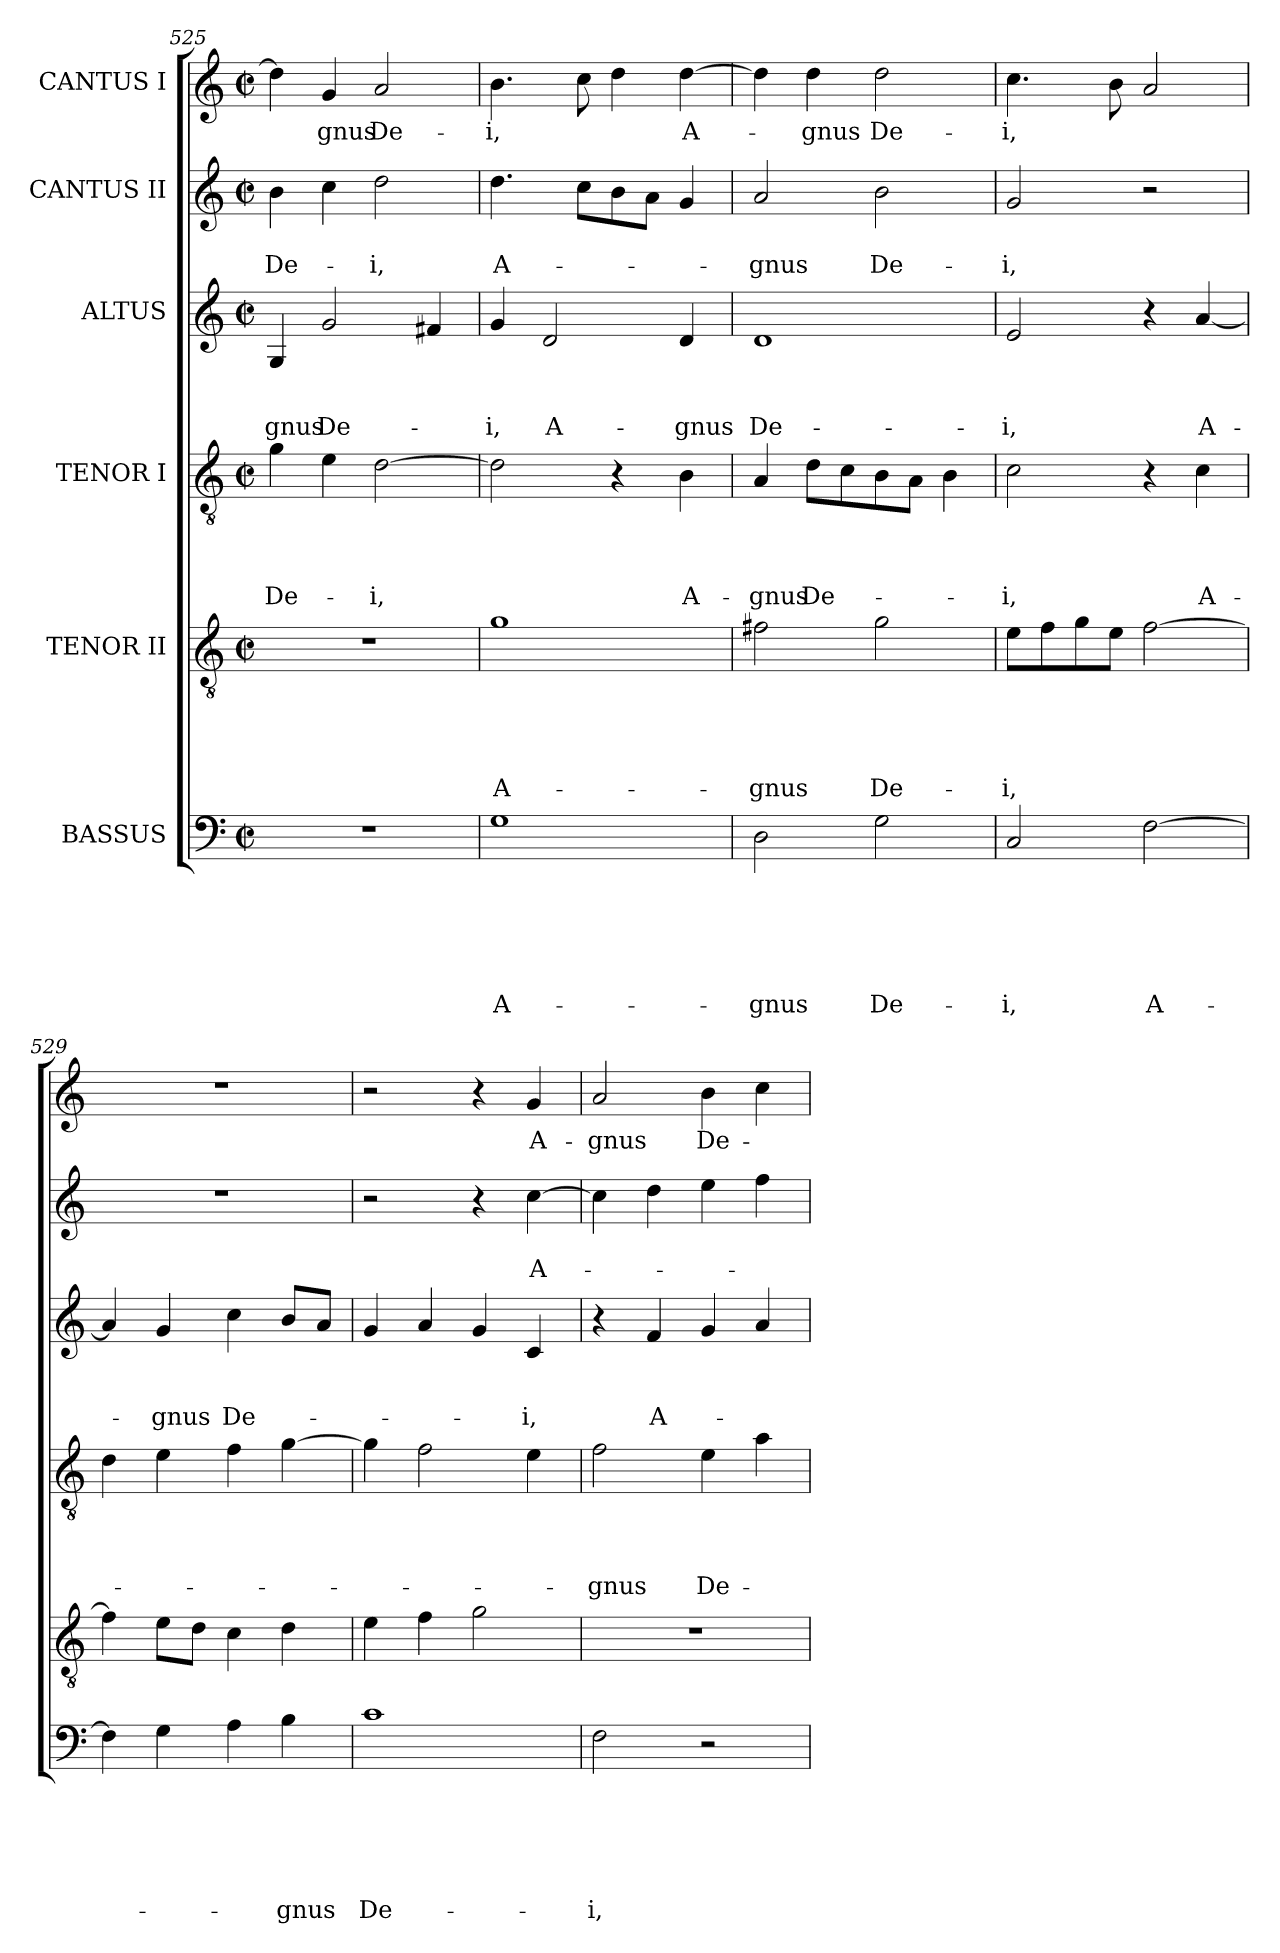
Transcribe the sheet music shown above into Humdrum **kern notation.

**kern	**text	**text	**text	**text	**text	**text	**kern	**text	**text	**text	**text	**text	**kern	**text	**text	**text	**text	**kern	**text	**text	**text	**kern	**text	**text	**kern	**text
*part6	*part6	*part6	*part6	*part6	*part6	*part6	*part5	*part5	*part5	*part5	*part5	*part5	*part4	*part4	*part4	*part4	*part4	*part3	*part3	*part3	*part3	*part2	*part2	*part2	*part1	*part1
*staff6	*staff6	*staff6	*staff6	*staff6	*staff6	*staff6	*staff5	*staff5	*staff5	*staff5	*staff5	*staff5	*staff4	*staff4	*staff4	*staff4	*staff4	*staff3	*staff3	*staff3	*staff3	*staff2	*staff2	*staff2	*staff1	*staff1
*I"BASSUS	*	*	*	*	*	*	*I"TENOR II	*	*	*	*	*	*I"TENOR I	*	*	*	*	*I"ALTUS	*	*	*	*I"CANTUS II	*	*	*I"CANTUS I	*
*clefF4	*	*	*	*	*	*	*clefGv2	*	*	*	*	*	*clefGv2	*	*	*	*	*clefG2	*	*	*	*clefG2	*	*	*clefG2	*
*k[]	*	*	*	*	*	*	*k[]	*	*	*	*	*	*k[]	*	*	*	*	*k[]	*	*	*	*k[]	*	*	*k[]	*
*C:	*	*	*	*	*	*	*C:	*	*	*	*	*	*C:	*	*	*	*	*C:	*	*	*	*C:	*	*	*C:	*
*M2/2	*	*	*	*	*	*	*M2/2	*	*	*	*	*	*M2/2	*	*	*	*	*M2/2	*	*	*	*M2/2	*	*	*M2/2	*
*met(c|)	*	*	*	*	*	*	*met(c|)	*	*	*	*	*	*met(c|)	*	*	*	*	*met(c|)	*	*	*	*met(c|)	*	*	*met(c|)	*
=525	=525	=525	=525	=525	=525	=525	=525	=525	=525	=525	=525	=525	=525	=525	=525	=525	=525	=525	=525	=525	=525	=525	=525	=525	=525	=525
1r	.	.	.	.	.	.	1r	.	.	.	.	.	4g\	.	.	.	De-	4G/	.	.	-gnus	4b\	.	De-	4dd\]	.
.	.	.	.	.	.	.	.	.	.	.	.	.	4e\	.	.	.	.	2g/	.	.	De-	4cc\	.	.	4g/	-gnus
.	.	.	.	.	.	.	.	.	.	.	.	.	[2d\	.	.	.	-i,	.	.	.	.	2dd\	.	-i,	2a/	De-
.	.	.	.	.	.	.	.	.	.	.	.	.	.	.	.	.	.	4f#/	.	.	.	.	.	.	.	.
=526	=526	=526	=526	=526	=526	=526	=526	=526	=526	=526	=526	=526	=526	=526	=526	=526	=526	=526	=526	=526	=526	=526	=526	=526	=526	=526
1G	.	.	.	.	.	A-	1g	.	.	.	.	A-	2d\]	.	.	.	.	4g/	.	.	-i,	4.dd\	.	A-	4.b\	-i,
.	.	.	.	.	.	.	.	.	.	.	.	.	.	.	.	.	.	2d/	.	.	A-	.	.	.	.	.
.	.	.	.	.	.	.	.	.	.	.	.	.	.	.	.	.	.	.	.	.	.	8cc\L	.	.	8cc\	.
.	.	.	.	.	.	.	.	.	.	.	.	.	4r	.	.	.	.	.	.	.	.	8b\	.	.	4dd\	.
.	.	.	.	.	.	.	.	.	.	.	.	.	.	.	.	.	.	.	.	.	.	8a\J	.	.	.	.
.	.	.	.	.	.	.	.	.	.	.	.	.	4B\	.	.	.	A-	4d/	.	.	-gnus	4g/	.	.	[4dd\	A-
!!LO:PB:g=z
=527	=527	=527	=527	=527	=527	=527	=527	=527	=527	=527	=527	=527	=527	=527	=527	=527	=527	=527	=527	=527	=527	=527	=527	=527	=527	=527
2D\	.	.	.	.	.	-gnus	2f#X\	.	.	.	.	-gnus	4A/	.	.	.	-gnus	1d	.	.	De-	2a/	.	-gnus	4dd\]	.
.	.	.	.	.	.	.	.	.	.	.	.	.	8d\L	.	.	.	De-	.	.	.	.	.	.	.	4dd\	-gnus
.	.	.	.	.	.	.	.	.	.	.	.	.	8c\	.	.	.	.	.	.	.	.	.	.	.	.	.
2G\	.	.	.	.	.	De-	2g\	.	.	.	.	De-	8B\	.	.	.	.	.	.	.	.	2b\	.	De-	2dd\	De-
.	.	.	.	.	.	.	.	.	.	.	.	.	8A\J	.	.	.	.	.	.	.	.	.	.	.	.	.
.	.	.	.	.	.	.	.	.	.	.	.	.	4B\	.	.	.	.	.	.	.	.	.	.	.	.	.
=528	=528	=528	=528	=528	=528	=528	=528	=528	=528	=528	=528	=528	=528	=528	=528	=528	=528	=528	=528	=528	=528	=528	=528	=528	=528	=528
2C/	.	.	.	.	.	-i,	8e\L	.	.	.	.	-i,	2c\	.	.	.	-i,	2e/	.	.	-i,	2g/	.	-i,	4.cc\	-i,
.	.	.	.	.	.	.	8f\	.	.	.	.	.	.	.	.	.	.	.	.	.	.	.	.	.	.	.
.	.	.	.	.	.	.	8g\	.	.	.	.	.	.	.	.	.	.	.	.	.	.	.	.	.	.	.
.	.	.	.	.	.	.	8e\J	.	.	.	.	.	.	.	.	.	.	.	.	.	.	.	.	.	8b\	.
[2F\	.	.	.	.	.	A-	[2f\	.	.	.	.	.	4r	.	.	.	.	4r	.	.	.	2r	.	.	2a/	.
.	.	.	.	.	.	.	.	.	.	.	.	.	4c\	.	.	.	A-	[4a/	.	.	A-	.	.	.	.	.
=529	=529	=529	=529	=529	=529	=529	=529	=529	=529	=529	=529	=529	=529	=529	=529	=529	=529	=529	=529	=529	=529	=529	=529	=529	=529	=529
4F\]	.	.	.	.	.	.	4f\]	.	.	.	.	.	4d\	.	.	.	.	4a/]	.	.	.	1r	.	.	1r	.
4G\	.	.	.	.	.	.	8e\L	.	.	.	.	.	4e\	.	.	.	.	4g/	.	.	-gnus	.	.	.	.	.
.	.	.	.	.	.	.	8d\J	.	.	.	.	.	.	.	.	.	.	.	.	.	.	.	.	.	.	.
4A\	.	.	.	.	.	.	4c\	.	.	.	.	.	4f\	.	.	.	.	4cc\	.	.	De-	.	.	.	.	.
4B\	.	.	.	.	.	-gnus	4d\	.	.	.	.	.	[4g\	.	.	.	.	8b/L	.	.	.	.	.	.	.	.
.	.	.	.	.	.	.	.	.	.	.	.	.	.	.	.	.	.	8a/J	.	.	.	.	.	.	.	.
=530	=530	=530	=530	=530	=530	=530	=530	=530	=530	=530	=530	=530	=530	=530	=530	=530	=530	=530	=530	=530	=530	=530	=530	=530	=530	=530
1c	.	.	.	.	.	De-	4e\	.	.	.	.	.	4g\]	.	.	.	.	4g/	.	.	.	2r	.	.	2r	.
.	.	.	.	.	.	.	4f\	.	.	.	.	.	2f\	.	.	.	.	4a/	.	.	.	.	.	.	.	.
.	.	.	.	.	.	.	2g\	.	.	.	.	.	.	.	.	.	.	4g/	.	.	.	4r	.	.	4r	.
.	.	.	.	.	.	.	.	.	.	.	.	.	4e\	.	.	.	.	4c/	.	.	-i,	[4cc\	.	A-	4g/	A-
=531	=531	=531	=531	=531	=531	=531	=531	=531	=531	=531	=531	=531	=531	=531	=531	=531	=531	=531	=531	=531	=531	=531	=531	=531	=531	=531
2F\	.	.	.	.	.	-i,	1r	.	.	.	.	.	2f\	.	.	.	-gnus	4r	.	.	.	4cc\]	.	.	2a/	-gnus
.	.	.	.	.	.	.	.	.	.	.	.	.	.	.	.	.	.	4f/	.	.	A-	4dd\	.	.	.	.
2r	.	.	.	.	.	.	.	.	.	.	.	.	4e\	.	.	.	De-	4g/	.	.	.	4ee\	.	.	4b\	De-
.	.	.	.	.	.	.	.	.	.	.	.	.	4a\	.	.	.	.	4a/	.	.	.	4ff\	.	.	4cc\	.
=	=	=	=	=	=	=	=	=	=	=	=	=	=	=	=	=	=	=	=	=	=	=	=	=	=	=
*-	*-	*-	*-	*-	*-	*-	*-	*-	*-	*-	*-	*-	*-	*-	*-	*-	*-	*-	*-	*-	*-	*-	*-	*-	*-	*-
